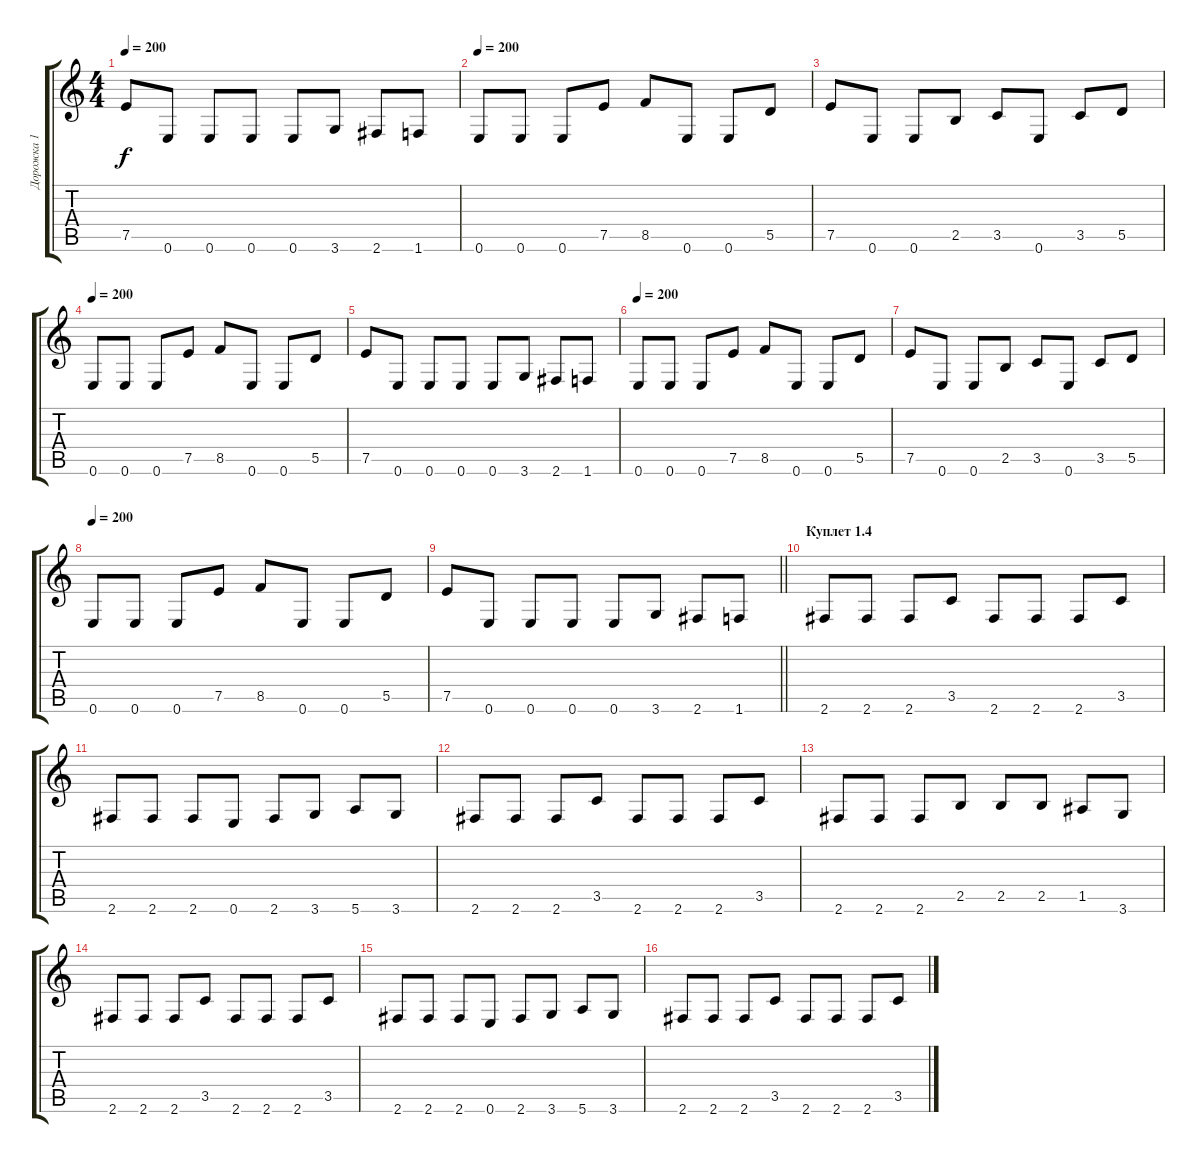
\track ("Дорожка 1" "Дорожка 1") {instrument distortionguitar}
\staff {score tabs}
\tuning (E4 B3 G3 D3 A2 E2) {hide}
\ts (4 4)
\tempo 200
\clef g2
\ks c
7.5.8{dy f} 0.6.8 0.6.8 0.6.8 0.6.8 3.6.8 2.6.8 1.6.8 |
\tempo 200
0.6.8 0.6.8 0.6.8 7.5.8 8.5.8 0.6.8 0.6.8 5.5.8 |
7.5.8 0.6.8 0.6.8 2.5.8 3.5.8 0.6.8 3.5.8 5.5.8 |
\tempo 200
0.6.8 0.6.8 0.6.8 7.5.8 8.5.8 0.6.8 0.6.8 5.5.8 |
7.5.8 0.6.8 0.6.8 0.6.8 0.6.8 3.6.8 2.6.8 1.6.8 |
\tempo 200
0.6.8 0.6.8 0.6.8 7.5.8 8.5.8 0.6.8 0.6.8 5.5.8 |
7.5.8 0.6.8 0.6.8 2.5.8 3.5.8 0.6.8 3.5.8 5.5.8 |
\tempo 200
0.6.8 0.6.8 0.6.8 7.5.8 8.5.8 0.6.8 0.6.8 5.5.8 |
\barLineRight lightlight
7.5.8 0.6.8 0.6.8 0.6.8 0.6.8 3.6.8 2.6.8 1.6.8 |
\section ("" "Куплет 1.4")
2.6.8 2.6.8 2.6.8 3.5.8 2.6.8 2.6.8 2.6.8 3.5.8 |
2.6.8 2.6.8 2.6.8 0.6.8 2.6.8 3.6.8 5.6.8 3.6.8 |
2.6.8 2.6.8 2.6.8 3.5.8 2.6.8 2.6.8 2.6.8 3.5.8 |
2.6.8 2.6.8 2.6.8 2.5.8 2.5.8 2.5.8 1.5.8 3.6.8 |
2.6.8 2.6.8 2.6.8 3.5.8 2.6.8 2.6.8 2.6.8 3.5.8 |
2.6.8 2.6.8 2.6.8 0.6.8 2.6.8 3.6.8 5.6.8 3.6.8 |
2.6.8 2.6.8 2.6.8 3.5.8 2.6.8 2.6.8 2.6.8 3.5.8
